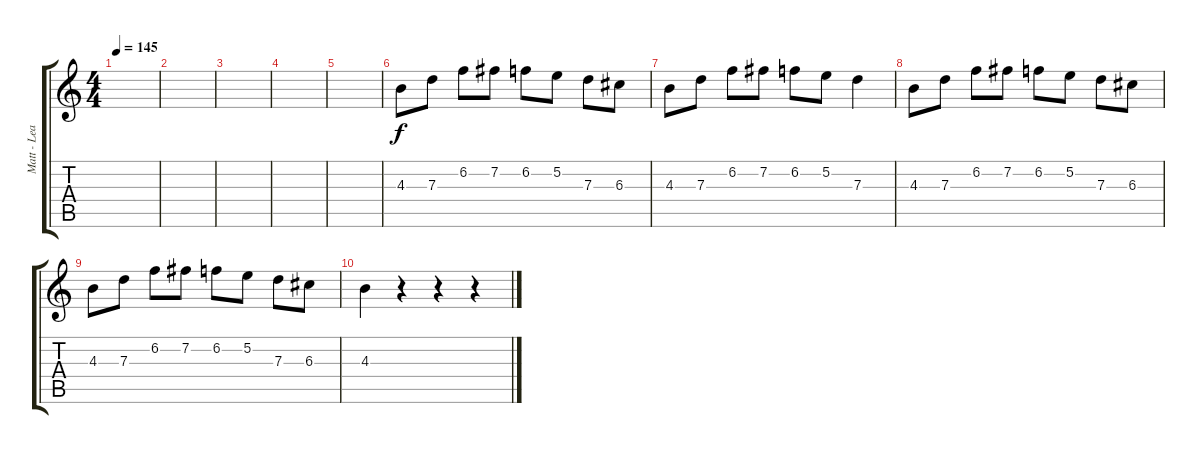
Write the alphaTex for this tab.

\track ("Matt - Lead" "Matt - Lea") {instrument distortionguitar}
\staff {score tabs}
\tuning (E4 B3 G3 D3 A2 E2) {hide}
\ts (4 4)
\tempo 145
\clef g2
\ks c
|
|
|
|
|
4.3.8 7.3.8 6.2.8 7.2.8 6.2.8 5.2.8 7.3.8 6.3.8 |
4.3.8 7.3.8 6.2.8 7.2.8 6.2.8 5.2.8 7.3.4 |
4.3.8 7.3.8 6.2.8 7.2.8 6.2.8 5.2.8 7.3.8 6.3.8 |
4.3.8 7.3.8 6.2.8 7.2.8 6.2.8 5.2.8 7.3.8 6.3.8 |
4.3.4 r.4 r.4 r.4
